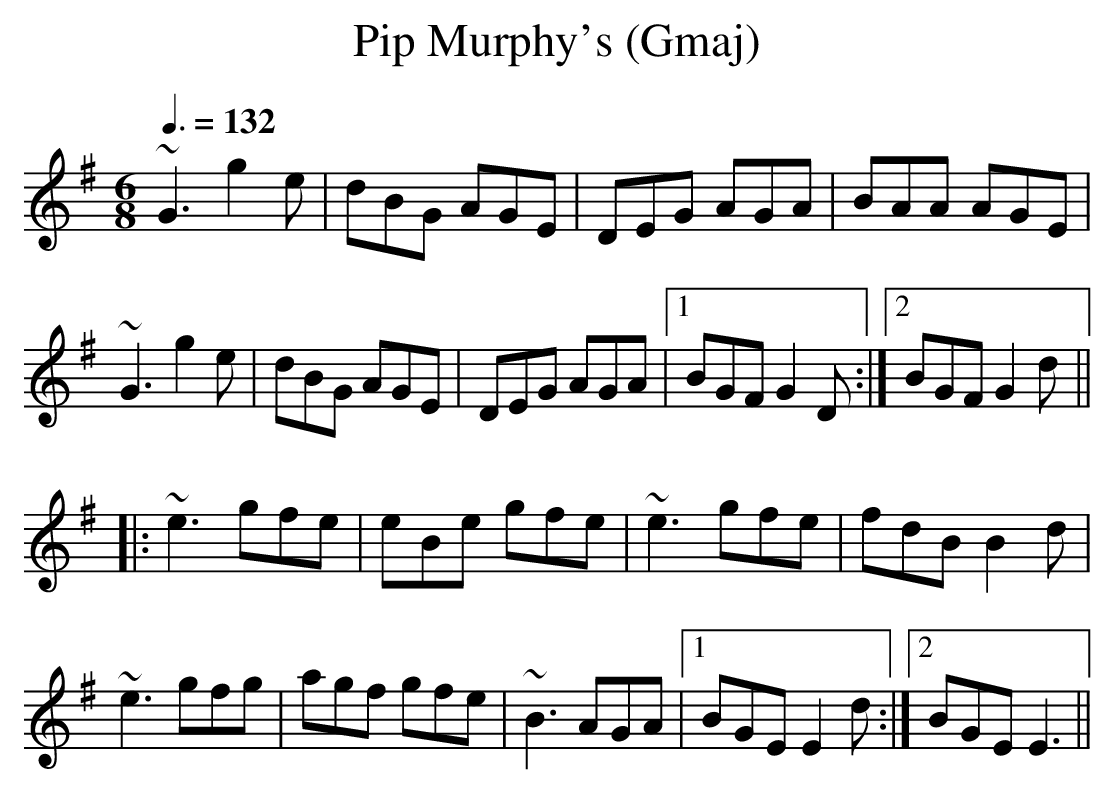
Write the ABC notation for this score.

X:1
T:Pip Murphy's (Gmaj)
Q:3/8=132
M:6/8
L:1/8
K:Gmaj
~G3 g2e|dBG AGE|DEG AGA|BAA AGE|
~G3 g2e|dBG AGE|DEG AGA|1BGF G2D:|2BGF G2d||
|:~e3 gfe|eBe gfe|~e3 gfe|fdB B2d|
~e3 gfg|agf gfe|~B3 AGA|1BGE E2d:|2BGE E3||
